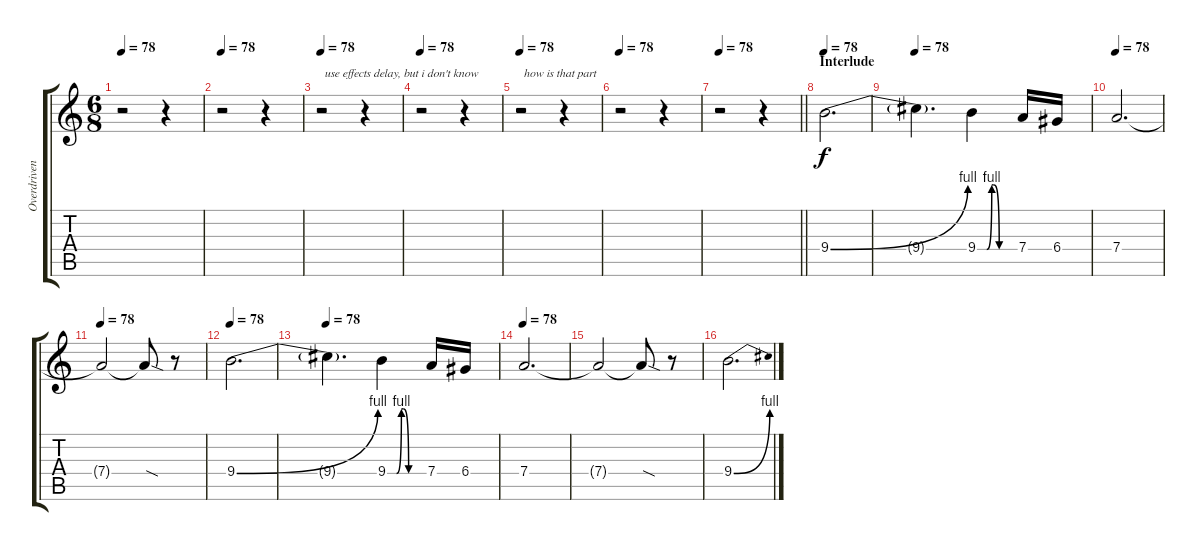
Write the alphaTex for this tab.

\track ("Overdriven Guitar II" "Overdriven") {instrument overdrivenguitar}
\staff {score tabs}
\tuning (E4 B3 G3 D3 A2 D2) {hide}
\ts (6 8)
\tempo 78
\clef g2
\ks c
r.2{dy f} r.4 |
\tempo 78
r.2 r.4 |
\tempo 78
r.2{txt " use effects delay, but i don't know "} r.4 |
\tempo 78
r.2 r.4 |
\tempo 78
r.2{txt " how is that part"} r.4 |
\tempo 78
r.2 r.4 |
\tempo 78
\barLineRight lightlight
r.2 r.4 |
\section ("" "Interlude")
\tempo 78
9.4{be (bend 0 0 60 4)}.2{d} |
\tempo 78
9.4{t}.4{d} 9.4{be (custom 0 0 15 0 23 4 26 4 35 0 60 0)}.4 7.4.16 6.4.16 |
\tempo 78
7.4.2{d} |
\tempo 78
7.4{t}.2 7.4{sod t}.8 r.8 |
\tempo 78
9.4{be (bend 0 0 60 4)}.2{d} |
\tempo 78
9.4{t}.4{d} 9.4{be (custom 0 0 15 0 23 4 26 4 35 0 60 0)}.4 7.4.16 6.4.16 |
\tempo 78
7.4.2{d} |
7.4{t}.2 7.4{sod t}.8 r.8 |
9.4{be (bend 0 0 60 4)}.2{d}
